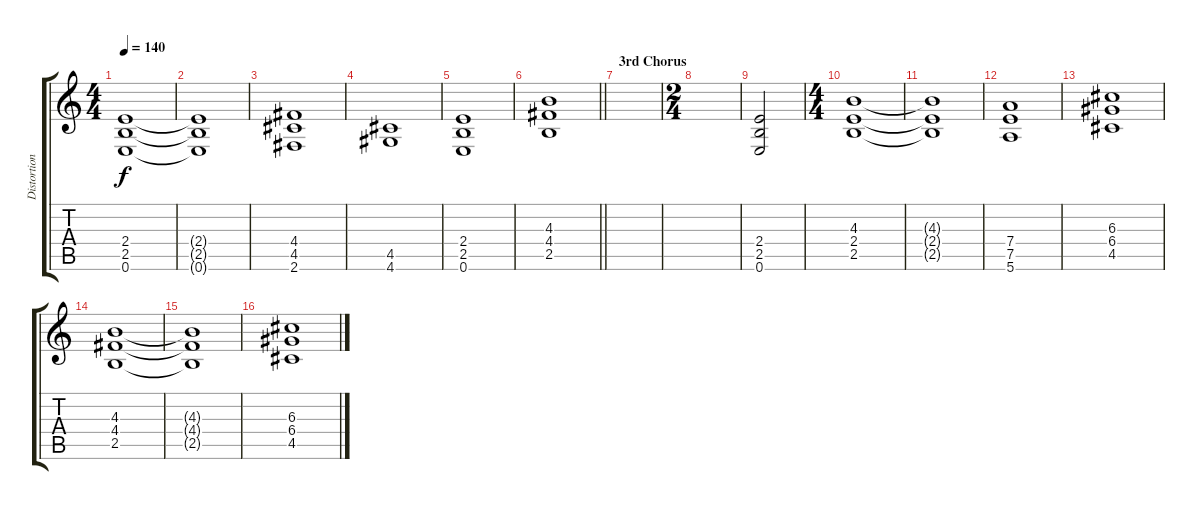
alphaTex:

\track ("Distortion Guitar" "Distortion") {instrument distortionguitar}
\staff {score tabs}
\tuning (E4 B3 G3 D3 A2 E2) {hide}
\ts (4 4)
\tempo 140
\clef g2
\ks c
(2.4 2.5 0.6).1{dy f} |
(2.4{t} 2.5{t} 0.6{t}).1 |
(4.4 4.5 2.6).1 |
(4.5 4.6).1 |
(2.4 2.5 0.6).1 |
\barLineRight lightlight
(4.3 4.4 2.5).1 |
\section ("" "3rd Chorus")
|
\ts (2 4)
|
(2.4 2.5 0.6).2 |
\ts (4 4)
(4.3 2.4 2.5).1 |
(4.3{t} 2.4{t} 2.5{t}).1 |
(7.4 7.5 5.6).1 |
(6.3 6.4 4.5).1 |
(4.3 4.4 2.5).1 |
(4.3{t} 4.4{t} 2.5{t}).1 |
(6.3 6.4 4.5).1
